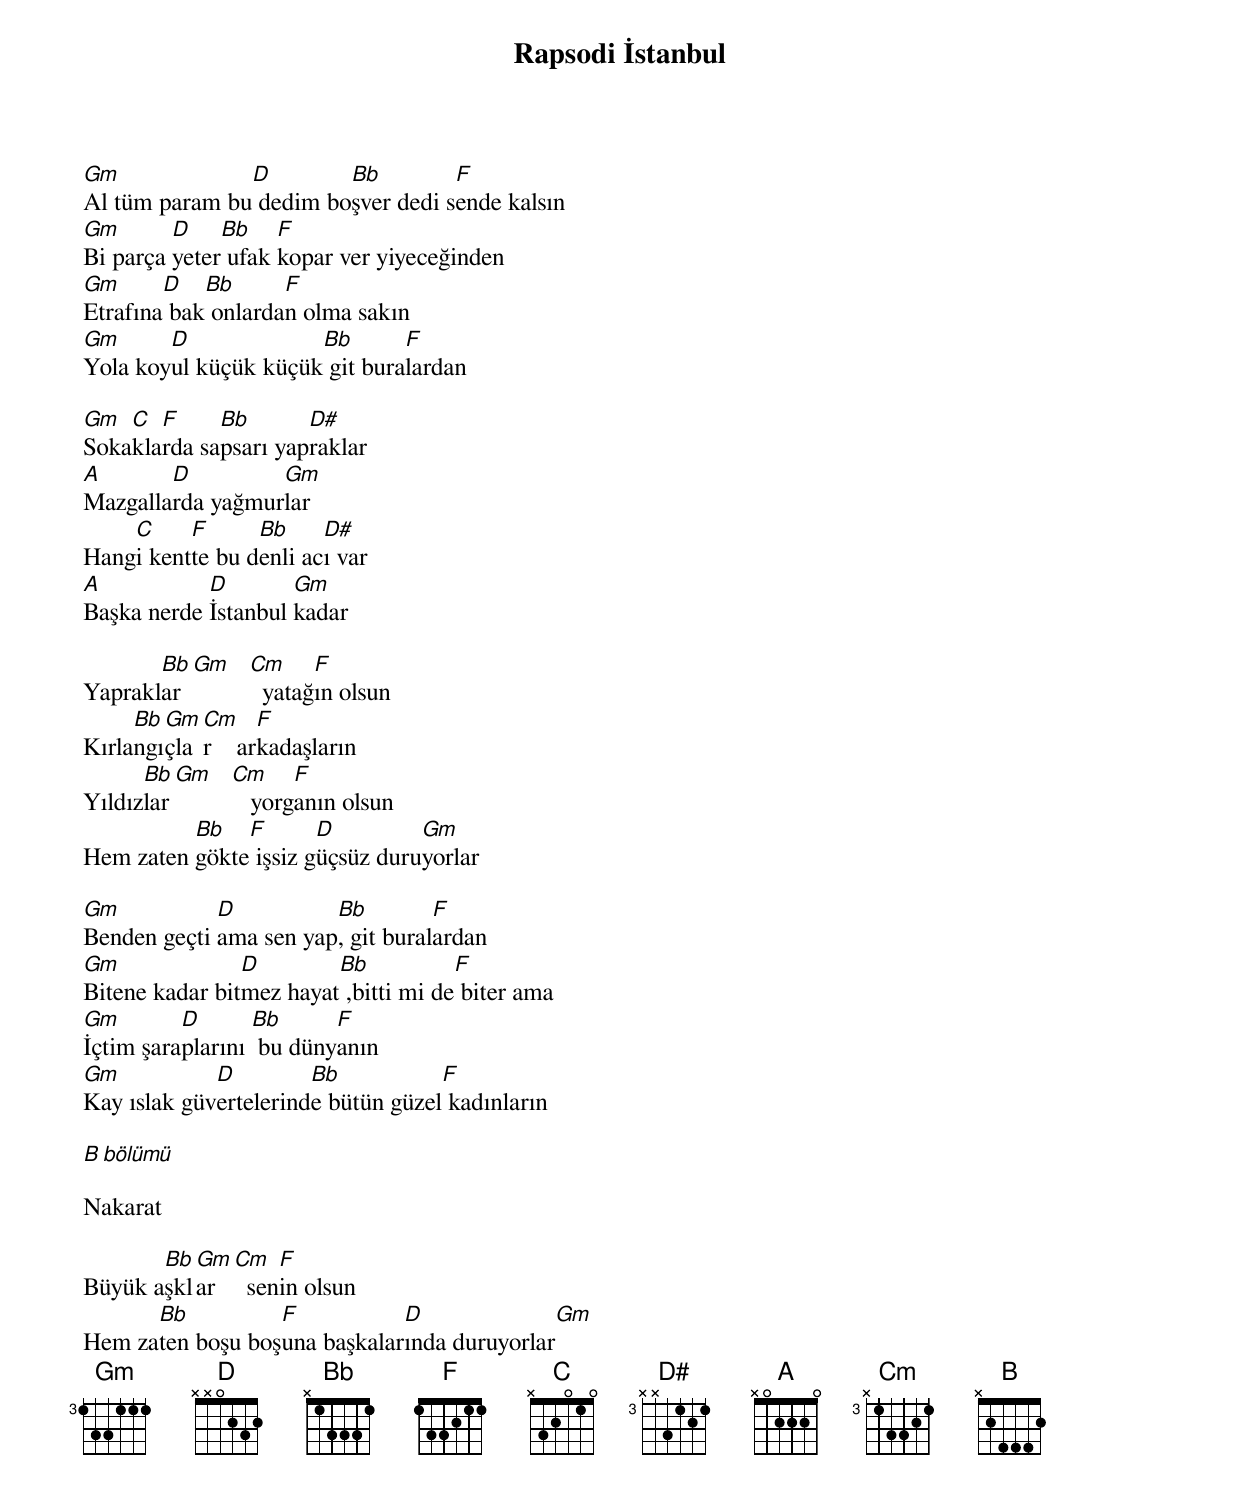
{title: Rapsodi İstanbul}
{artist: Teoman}

Gm             D        Bb         F
Al tüm param bu dedim boşver dedi sende kalsın
Gm       D    Bb    F
Bi parça yeter ufak kopar ver yiyeceğinden
Gm      D   Bb      F
Etrafına bak onlardan olma sakın
Gm      D             Bb       F
Yola koyul küçük küçük git buralardan

Gm  C  F     Bb       D#
Sokaklarda sapsarı yapraklar
A       D         Gm
Mazgallarda yağmurlar
    C     F      Bb     D#
Hangi kentte bu denli acı var
A           D        Gm
Başka nerde İstanbul kadar

       Bb Gm Cm     F
Yapraklar      yatağın olsun
     Bb Gm Cm     F
Kırlangıçlar    arkadaşların
      Bb Gm Cm     F
Yıldızlar      yorganın olsun
          Bb   F       D         Gm
Hem zaten gökte işsiz güçsüz duruyorlar

Gm           D          Bb         F
Benden geçti ama sen yap, git buralardan
Gm              D        Bb           F
Bitene kadar bitmez hayat ,bitti mi de biter ama
Gm        D       Bb      F
İçtim şaraplarını  bu dünyanın
Gm           D         Bb           F
Kay ıslak güvertelerinde bütün güzel kadınların

B bölümü

Nakarat

       Bb Gm  Cm   F
Büyük aşklar    senin olsun
      Bb          F           D              Gm
Hem zaten boşu boşuna başkalarında duruyorlar
